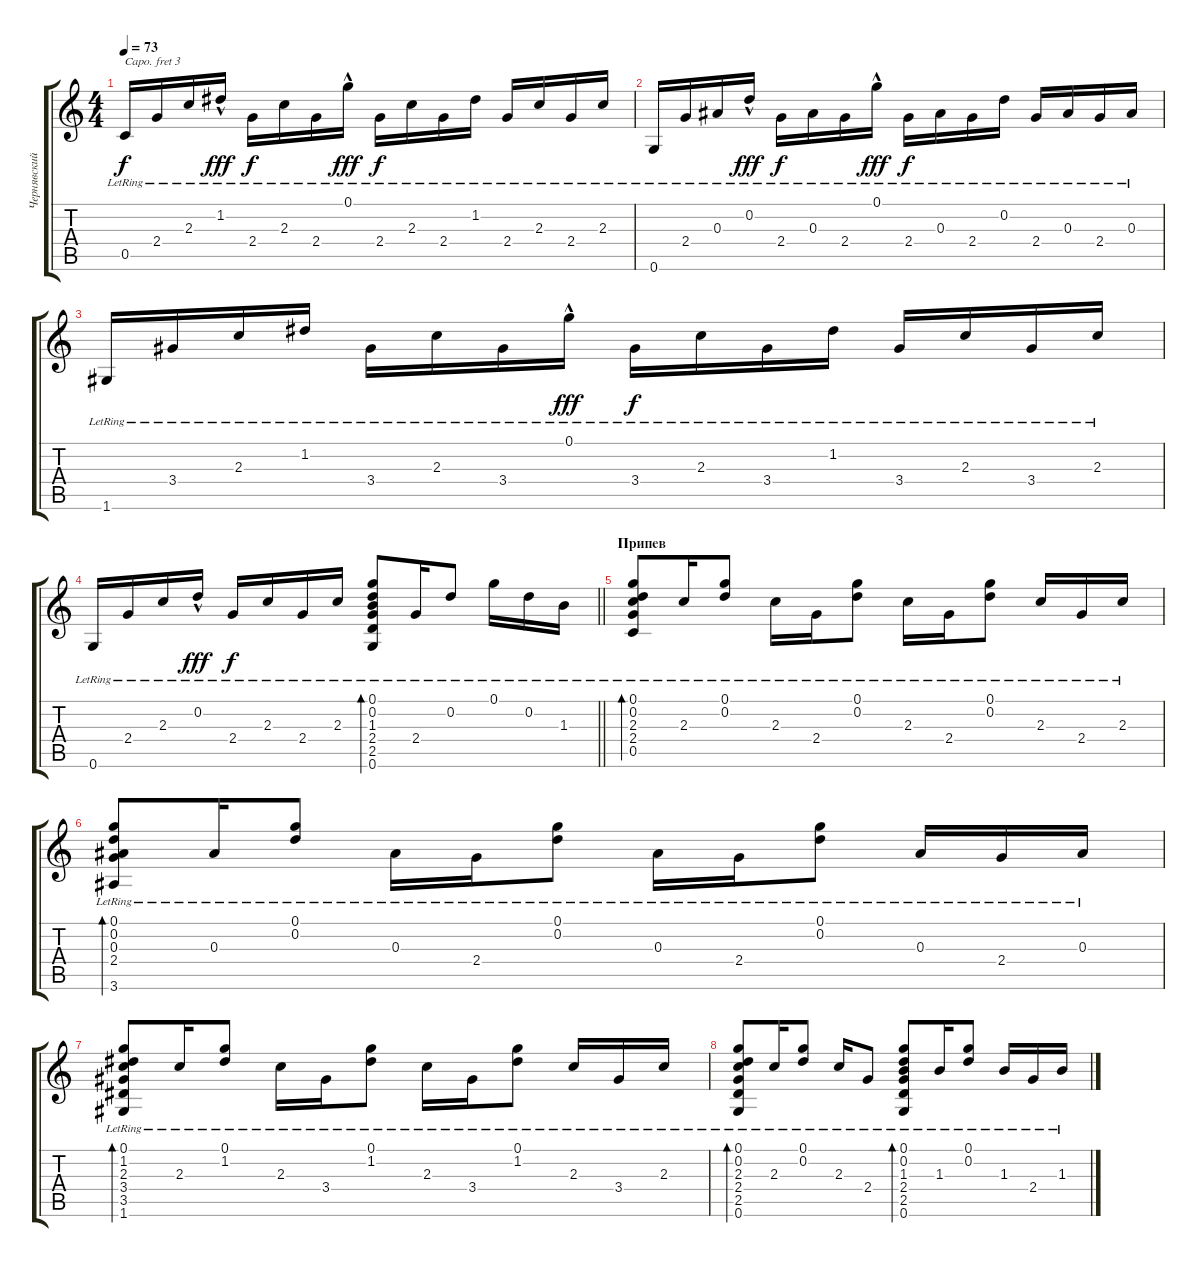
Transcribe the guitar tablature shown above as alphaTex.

\track ("Чернявский" "Чернявский") {instrument acousticguitarsteel}
\staff {score tabs}
\capo 3
\tuning (E4 B3 G3 D3 A2 E2) {hide}
\ts (4 4)
\tempo 73
\clef g2
\ks c
0.5{lr}.16{dy f} 2.4{lr}.16 2.3{lr}.16 1.2{hac lr}.16{dy fff} 2.4{lr}.16{dy f} 2.3{lr}.16 2.4{lr}.16 0.1{hac lr}.16{dy fff} 2.4{lr}.16{dy f} 2.3{lr}.16 2.4{lr}.16 1.2{lr}.16 2.4{lr}.16 2.3{lr}.16 2.4{lr}.16 2.3{lr}.16 |
0.6{lr}.16 2.4{lr}.16 0.3{lr}.16 0.2{hac lr}.16{dy fff} 2.4{lr}.16{dy f} 0.3{lr}.16 2.4{lr}.16 0.1{hac lr}.16{dy fff} 2.4{lr}.16{dy f} 0.3{lr}.16 2.4{lr}.16 0.2{lr}.16 2.4{lr}.16 0.3{lr}.16 2.4{lr}.16 0.3{lr}.16 |
1.6{lr}.16 3.4{lr}.16 2.3{lr}.16 1.2{lr}.16 3.4{lr}.16 2.3{lr}.16 3.4{lr}.16 0.1{hac lr}.16{dy fff} 3.4{lr}.16{dy f} 2.3{lr}.16 3.4{lr}.16 1.2{lr}.16 3.4{lr}.16 2.3{lr}.16 3.4{lr}.16 2.3{lr}.16 |
\barLineRight lightlight
0.6{lr}.16 2.4{lr}.16 2.3{lr}.16 0.2{hac lr}.16{dy fff} 2.4{lr}.16{dy f} 2.3{lr}.16 2.4{lr}.16 2.3{lr}.16 (0.1{lr} 0.2{lr} 1.3{lr} 2.4{lr} 2.5{lr} 0.6{lr}).8{bd 60} 2.4{lr}.16 0.2{lr}.8 0.1{lr}.16 0.2{lr}.16 1.3{lr}.16 |
\section ("" "Припев")
(0.1{lr} 0.2{lr} 2.3{lr} 2.4{lr} 0.5{lr}).8{bd 60} 2.3{lr}.16 (0.1{lr} 0.2{lr}).8 2.3{lr}.16 2.4{lr}.16 (0.1{lr} 0.2{lr}).8 2.3{lr}.16 2.4{lr}.16 (0.1{lr} 0.2{lr}).8 2.3{lr}.16 2.4{lr}.16 2.3{lr}.16 |
(0.1{lr} 0.2{lr} 0.3{lr} 2.4{lr} 3.6{lr}).8{bd 60} 0.3{lr}.16 (0.1{lr} 0.2{lr}).8 0.3{lr}.16 2.4{lr}.16 (0.1{lr} 0.2{lr}).8 0.3{lr}.16 2.4{lr}.16 (0.1{lr} 0.2{lr}).8 0.3{lr}.16 2.4{lr}.16 0.3{lr}.16 |
(0.1{lr} 1.2{lr} 2.3{lr} 3.4{lr} 3.5{lr} 1.6{lr}).8{bd 60} 2.3{lr}.16 (0.1{lr} 1.2{lr}).8 2.3{lr}.16 3.4{lr}.16 (0.1{lr} 1.2{lr}).8 2.3{lr}.16 3.4{lr}.16 (0.1{lr} 1.2{lr}).8 2.3{lr}.16 3.4{lr}.16 2.3{lr}.16 |
(0.1{lr} 0.2{lr} 2.3{lr} 2.4{lr} 2.5{lr} 0.6{lr}).8{bd 60} 2.3{lr}.16 (0.1{lr} 0.2{lr}).8 2.3{lr}.16 2.4{lr}.8 (0.1{lr} 0.2{lr} 1.3{lr} 2.4{lr} 2.5{lr} 0.6{lr}).8{bd 60} 1.3{lr}.16 (0.1{lr} 0.2{lr}).8 1.3{lr}.16 2.4{lr}.16 1.3{lr}.16
